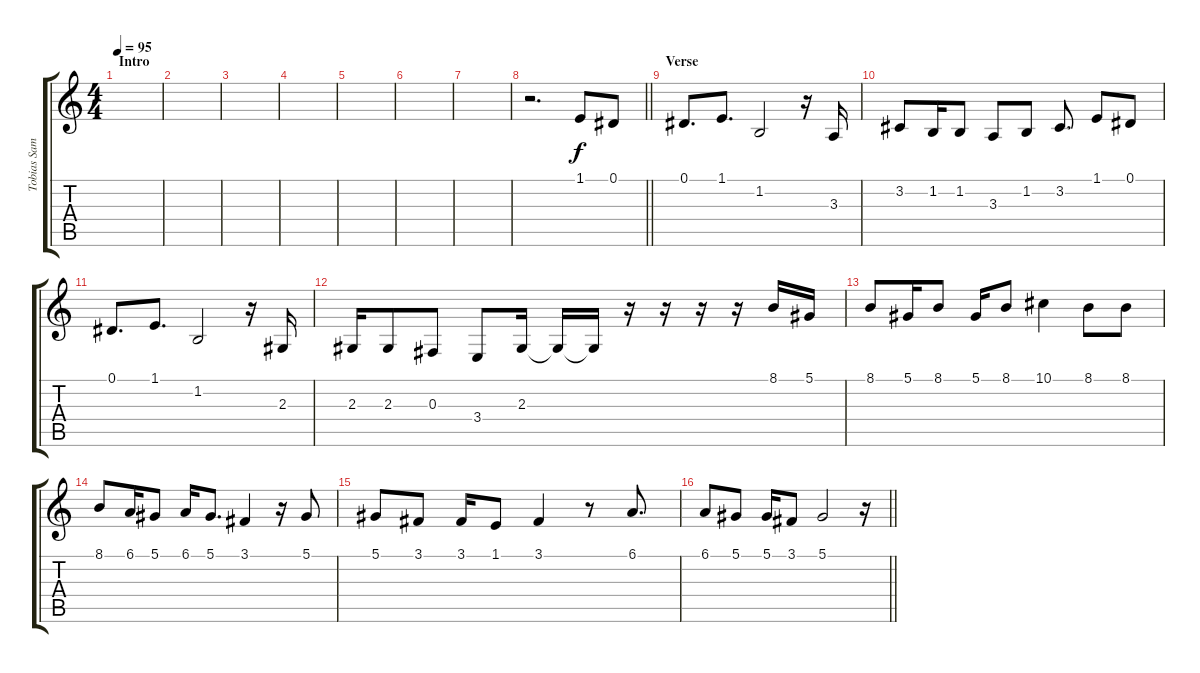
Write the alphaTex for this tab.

\track ("Tobias Sammet" "Tobias Sam") {instrument lead3calliope}
\staff {score tabs}
\tuning (Eb4 Bb3 Gb3 Db3 Ab2 Eb2) {hide}
\ts (4 4)
\section ("" "Intro")
\tempo 95
\clef g2
\ks c
|
|
|
|
|
|
|
\barLineRight lightlight
r.2{d} 1.1.8 0.1.8 |
\section ("" "Verse")
0.1.8{d} 1.1.8{d} 1.2.2 r.16 3.3.16 |
3.2.8 1.2.16 1.2.8 3.3.8 1.2.8 3.2.8{d} 1.1.8 0.1.8 |
0.1.8{d} 1.1.8{d} 1.2.2 r.16 2.3.16 |
2.3.16 2.3.8 0.3.8 3.4.8 2.3.16 2.3{t}.16 2.3{t}.16 r.16 r.16 r.16 r.16 8.1.16 5.1.16 |
8.1.8 5.1.16 8.1.8 5.1.16 8.1.8 10.1.4 8.1.8 8.1.8 |
8.1.8 6.1.16 5.1.8 6.1.16 5.1.8{d} 3.1.4 r.16 5.1.8 |
5.1.8 3.1.8 3.1.16 1.1.8 3.1.4 r.8 6.1.8{d} |
\barLineRight lightlight
6.1.8 5.1.8 5.1.16 3.1.8 5.1.2 r.16
